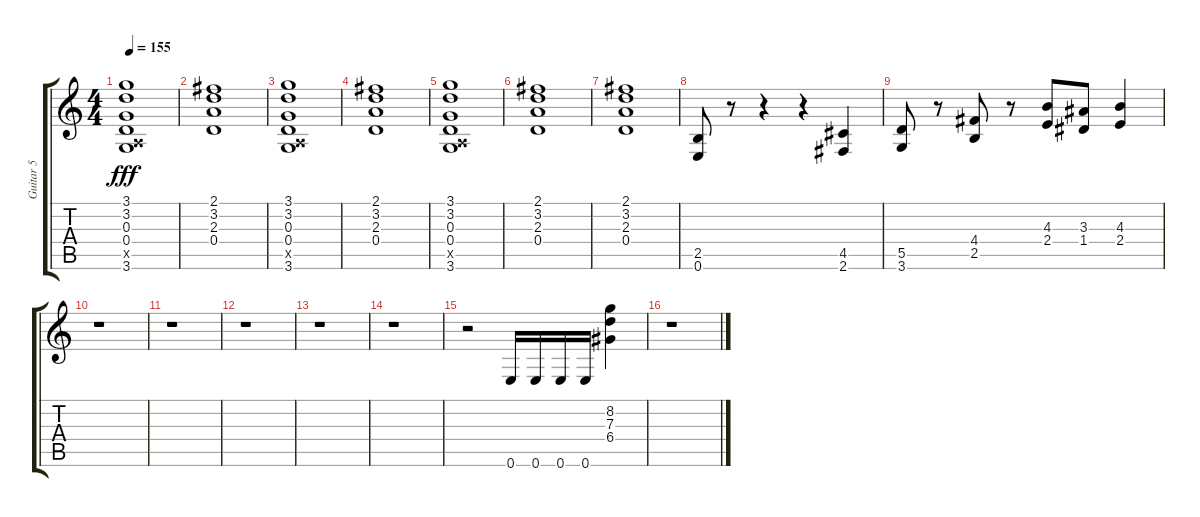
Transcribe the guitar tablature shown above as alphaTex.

\track ("Guitar 5" "Guitar 5") {instrument distortionguitar}
\staff {score tabs}
\tuning (E4 B3 G3 D3 A2 E2) {hide}
\ts (4 4)
\tempo 155
\clef g2
\ks c
(3.1 3.2 0.3 0.4 0.5{x} 3.6).1{dy fff} |
(2.1 3.2 2.3 0.4).1 |
(3.1 3.2 0.3 0.4 0.5{x} 3.6).1 |
(2.1 3.2 2.3 0.4).1 |
(3.1 3.2 0.3 0.4 0.5{x} 3.6).1 |
(2.1 3.2 2.3 0.4).1 |
(2.1 3.2 2.3 0.4).1 |
(2.5 0.6).8 r.8 r.4 r.4 (4.5 2.6).4 |
(5.5 3.6).8 r.8 (4.4 2.5).8 r.8 (4.3 2.4).8 (3.3 1.4).8 (4.3 2.4).4 |
r.1 |
r.1 |
r.1 |
r.1 |
r.1 |
r.2 0.6.16 0.6.16 0.6.16 0.6.16 (8.2 7.3 6.4).4 |
r.1
